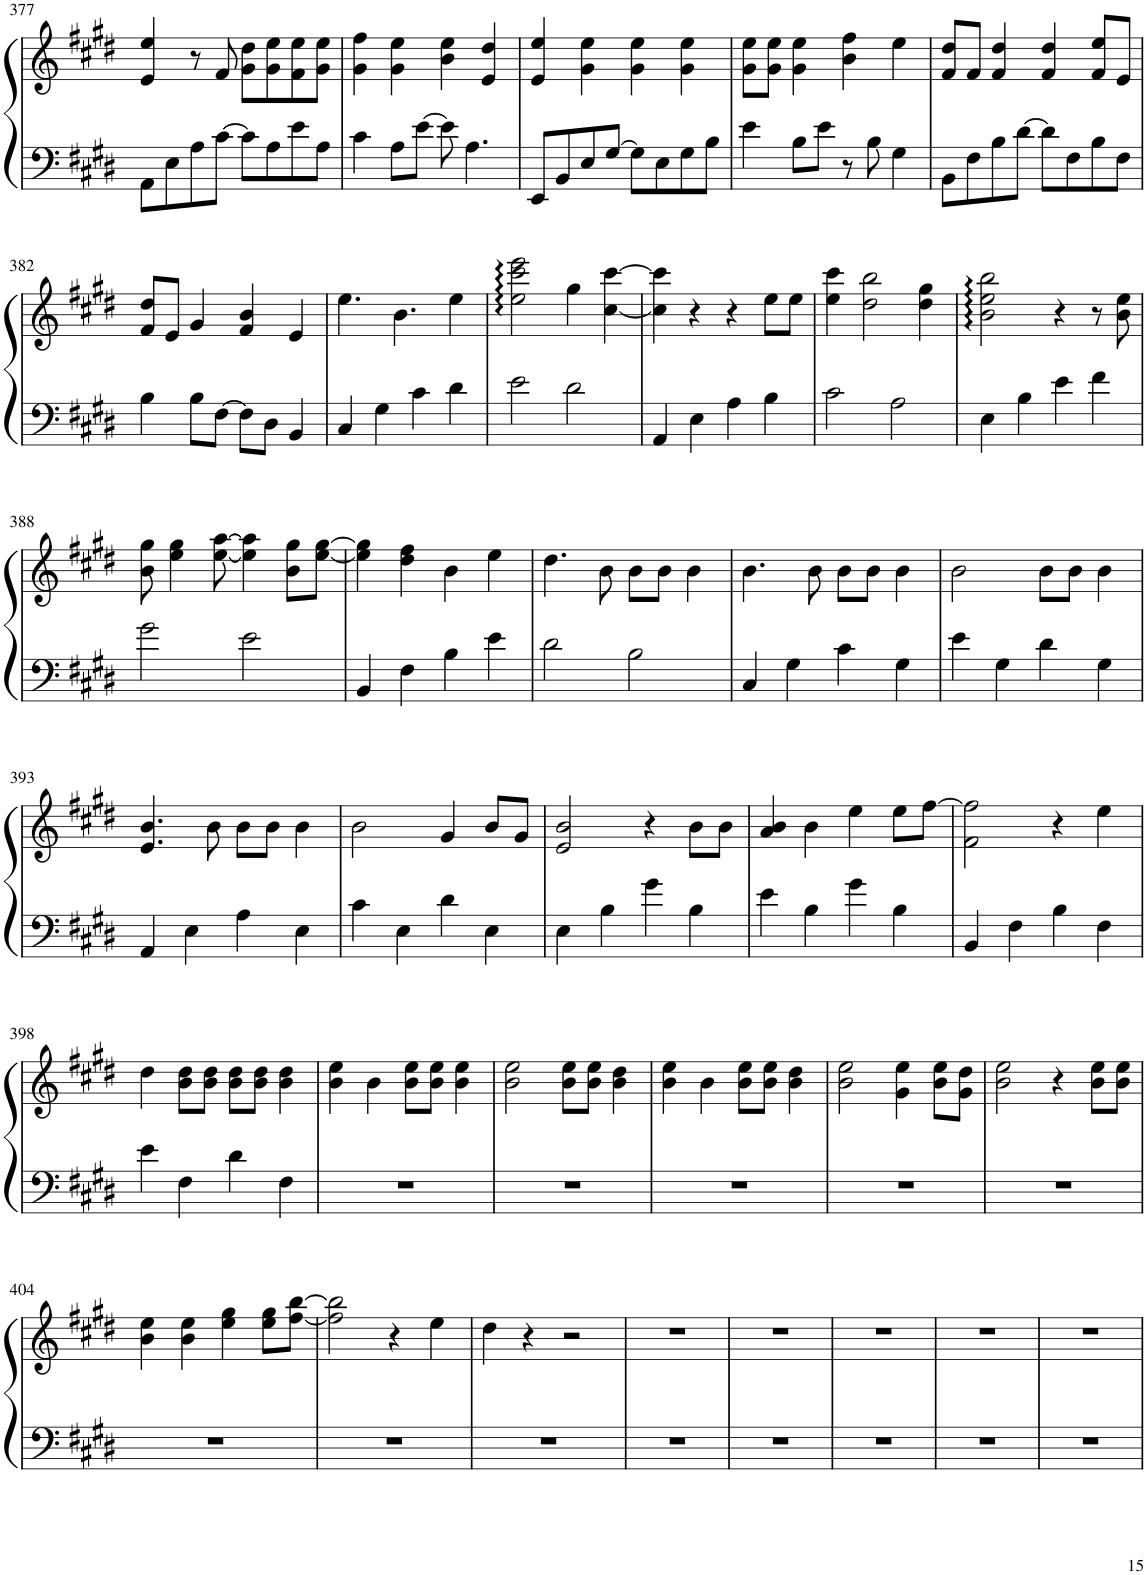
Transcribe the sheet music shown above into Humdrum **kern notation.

**kern	**kern
*part1	*part1
*staff2	*staff1
*I"Piano	*
*I'Pno.	*
!!LO:PB:g=z
*clefF4	*clefG2
*k[f#c#g#d#]	*k[f#c#g#d#]
*M4/4	*M4/4
=377	=377
8AA\L	4e/ 4ee/
8E\	.
8A\	8r
[8c#\J	8f#/
8c#\L]	8g#\ 8dd#\L
8A\	8g#\ 8ee\
8e\	8f#\ 8ee\
8A\J	8g#\ 8ee\J
=378	=378
4c#\	4g#\ 4ff#\
8A\L	4g#\ 4ee\
[8e\J	.
8e\]	4b\ 4ee\
4.A\	.
.	4e/ 4dd#/
=379	=379
8EE/L	4e/ 4ee/
8BB/	.
8E/	4g#\ 4ee\
[8G#/J	.
8G#\L]	4g#\ 4ee\
8E\	.
8G#\	4g#\ 4ee\
8B\J	.
=380	=380
4e\	8g#\ 8ee\L
.	8g#\ 8ee\J
8B\L	4g#\ 4ee\
8e\J	.
8r	4b\ 4ff#\
8B\	.
4G#\	4ee\
=381	=381
8BB\L	8f#/ 8dd#/L
8F#\	8f#/J
8B\	4f#/ 4dd#/
[8d#\J	.
8d#\L]	4f#/ 4dd#/
8F#\	.
8B\	8f#/ 8ee/L
8F#\J	8e/J
!!LO:LB:g=z
=382	=382
4B\	8f#/ 8dd#/L
.	8e/J
8B\L	4g#/
[8F#\J	.
8F#\L]	4f#/ 4b/
8D#\J	.
4BB/	4e/
=383	=383
4C#/	4.ee\
4G#\	.
.	4.b\
4c#\	.
4d#\	4ee\
=384	=384
2e\	2ee\ 2ccc#\ 2eee\
2d#\	4gg#\
.	[4cc#\ [4ccc#\
=385	=385
4AA/	4cc#\] 4ccc#\]
4E\	4r
4A\	4r
4B\	8ee\L
.	8ee\J
=386	=386
2c#\	4ee\ 4ccc#\
.	2dd#\ 2bb\
2A\	.
.	4dd#\ 4gg#\
=387	=387
4E\	2b\ 2ee\ 2bb\
4B\	.
4e\	4r
4f#\	8r
.	8b\ 8ee\
!!LO:LB:g=z
=388	=388
2g#\	8b\ 8gg#\
.	4ee\ 4gg#\
.	[8ee\ [8aa\
2e\	4ee\] 4aa\]
.	8b\ 8gg#\L
.	[8ee\ [8gg#\J
=389	=389
4BB/	4ee\] 4gg#\]
4F#\	4dd#\ 4ff#\
4B\	4b\
4e\	4ee\
=390	=390
2d#\	4.dd#\
.	8b\
2B\	8b\L
.	8b\J
.	4b\
=391	=391
4C#/	4.b\
4G#\	.
.	8b\
4c#\	8b\L
.	8b\J
4G#\	4b\
=392	=392
4e\	2b\
4G#\	.
4d#\	8b\L
.	8b\J
4G#\	4b\
!!LO:LB:g=z
=393	=393
4AA/	4.e/ 4.b/
4E\	.
.	8b\
4A\	8b\L
.	8b\J
4E\	4b\
=394	=394
4c#\	2b\
4E\	.
4d#\	4g#/
4E\	8b/L
.	8g#/J
=395	=395
4E\	2e/ 2b/
4B\	.
4g#\	4r
4B\	8b\L
.	8b\J
=396	=396
4e\	4a/ 4b/
4B\	4b\
4g#\	4ee\
4B\	8ee\L
.	[8ff#\J
=397	=397
4BB/	2f#\ 2ff#\]
4F#\	.
4B\	4r
4F#\	4ee\
!!LO:LB:g=z
=398	=398
4e\	4dd#\
4F#\	8b\ 8dd#\L
.	8b\ 8dd#\J
4d#\	8b\ 8dd#\L
.	8b\ 8dd#\J
4F#\	4b\ 4dd#\
=399	=399
1r	4b\ 4ee\
.	4b\
.	8b\ 8ee\L
.	8b\ 8ee\J
.	4b\ 4ee\
=400	=400
1r	2b\ 2ee\
.	8b\ 8ee\L
.	8b\ 8ee\J
.	4b\ 4dd#\
=401	=401
1r	4b\ 4ee\
.	4b\
.	8b\ 8ee\L
.	8b\ 8ee\J
.	4b\ 4dd#\
=402	=402
1r	2b\ 2ee\
.	4g#\ 4ee\
.	8b\ 8ee\L
.	8g#\ 8dd#\J
=403	=403
1r	2b\ 2ee\
.	4r
.	8b\ 8ee\L
.	8b\ 8ee\J
!!LO:LB:g=z
=404	=404
1r	4b\ 4ee\
.	4b\ 4ee\
.	4ee\ 4gg#\
.	8ee\ 8gg#\L
.	[8ff#\ [8bb\J
=405	=405
1r	2ff#\] 2bb\]
.	4r
.	4ee\
=406	=406
1r	4dd#\
.	4r
.	2r
=407	=407
1r	1r
=408	=408
1r	1r
=409	=409
1r	1r
=410	=410
1r	1r
=411	=411
1r	1r
=	=
*-	*-
